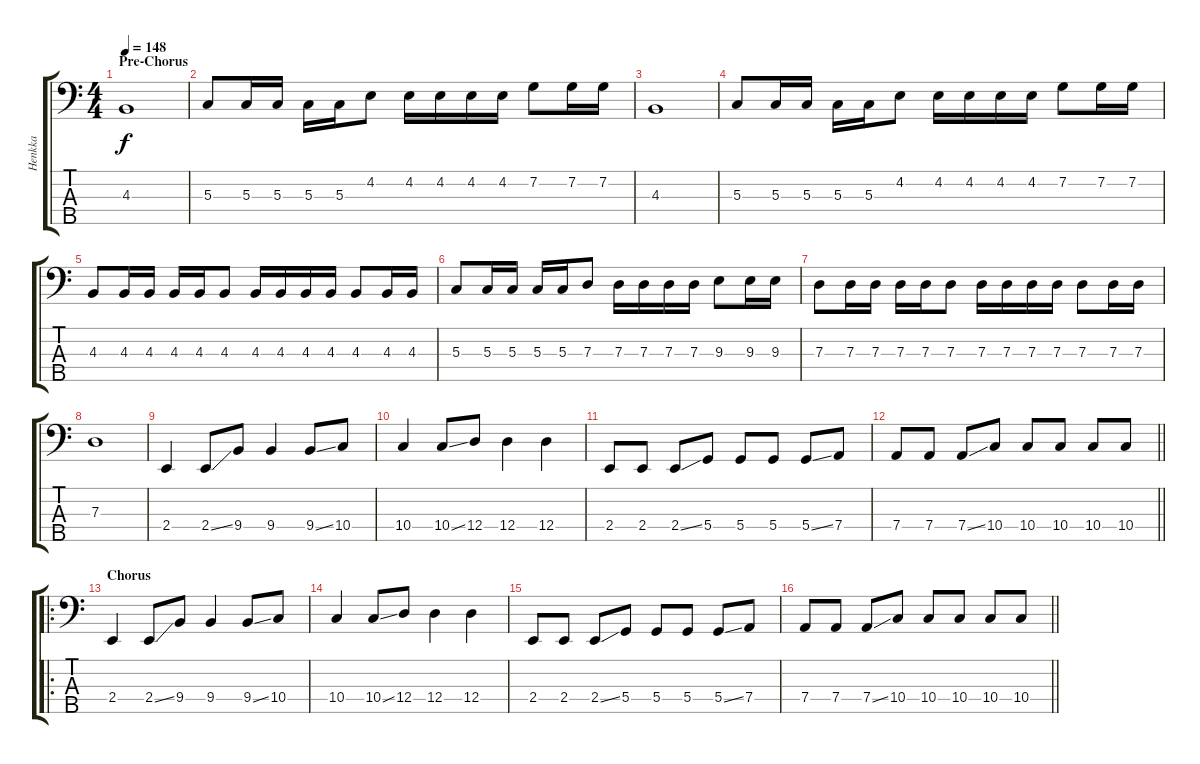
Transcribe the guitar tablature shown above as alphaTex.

\track ("Henkka" "Henkka") {instrument electricbasspick}
\staff {score tabs}
\tuning (F2 C2 G1 D1 A0) {hide}
\ts (4 4)
\section ("" "Pre-Chorus")
\tempo 148
\clef f4
\ks c
4.3.1{dy f} |
5.3.8 5.3.16 5.3.16 5.3.16 5.3.16 4.2.8 4.2.16 4.2.16 4.2.16 4.2.16 7.2.8 7.2.16 7.2.16 |
4.3.1 |
5.3.8 5.3.16 5.3.16 5.3.16 5.3.16 4.2.8 4.2.16 4.2.16 4.2.16 4.2.16 7.2.8 7.2.16 7.2.16 |
4.3.8 4.3.16 4.3.16 4.3.16 4.3.16 4.3.8 4.3.16 4.3.16 4.3.16 4.3.16 4.3.8 4.3.16 4.3.16 |
5.3.8 5.3.16 5.3.16 5.3.16 5.3.16 7.3.8 7.3.16 7.3.16 7.3.16 7.3.16 9.3.8 9.3.16 9.3.16 |
7.3.8 7.3.16 7.3.16 7.3.16 7.3.16 7.3.8 7.3.16 7.3.16 7.3.16 7.3.16 7.3.8 7.3.16 7.3.16 |
7.3.1 |
2.4.4 2.4{ss}.8 9.4.8 9.4.4 9.4{ss}.8 10.4.8 |
10.4.4 10.4{ss}.8 12.4.8 12.4.4 12.4.4 |
2.4.8 2.4.8 2.4{ss}.8 5.4.8 5.4.8 5.4.8 5.4{ss}.8 7.4.8 |
\barLineRight lightlight
7.4.8 7.4.8 7.4{ss}.8 10.4.8 10.4.8 10.4.8 10.4.8 10.4.8 |
\ro
\section ("" "Chorus")
2.4.4 2.4{ss}.8 9.4.8 9.4.4 9.4{ss}.8 10.4.8 |
10.4.4 10.4{ss}.8 12.4.8 12.4.4 12.4.4 |
2.4.8 2.4.8 2.4{ss}.8 5.4.8 5.4.8 5.4.8 5.4{ss}.8 7.4.8 |
\barLineRight lightlight
7.4.8 7.4.8 7.4{ss}.8 10.4.8 10.4.8 10.4.8 10.4.8 10.4.8
